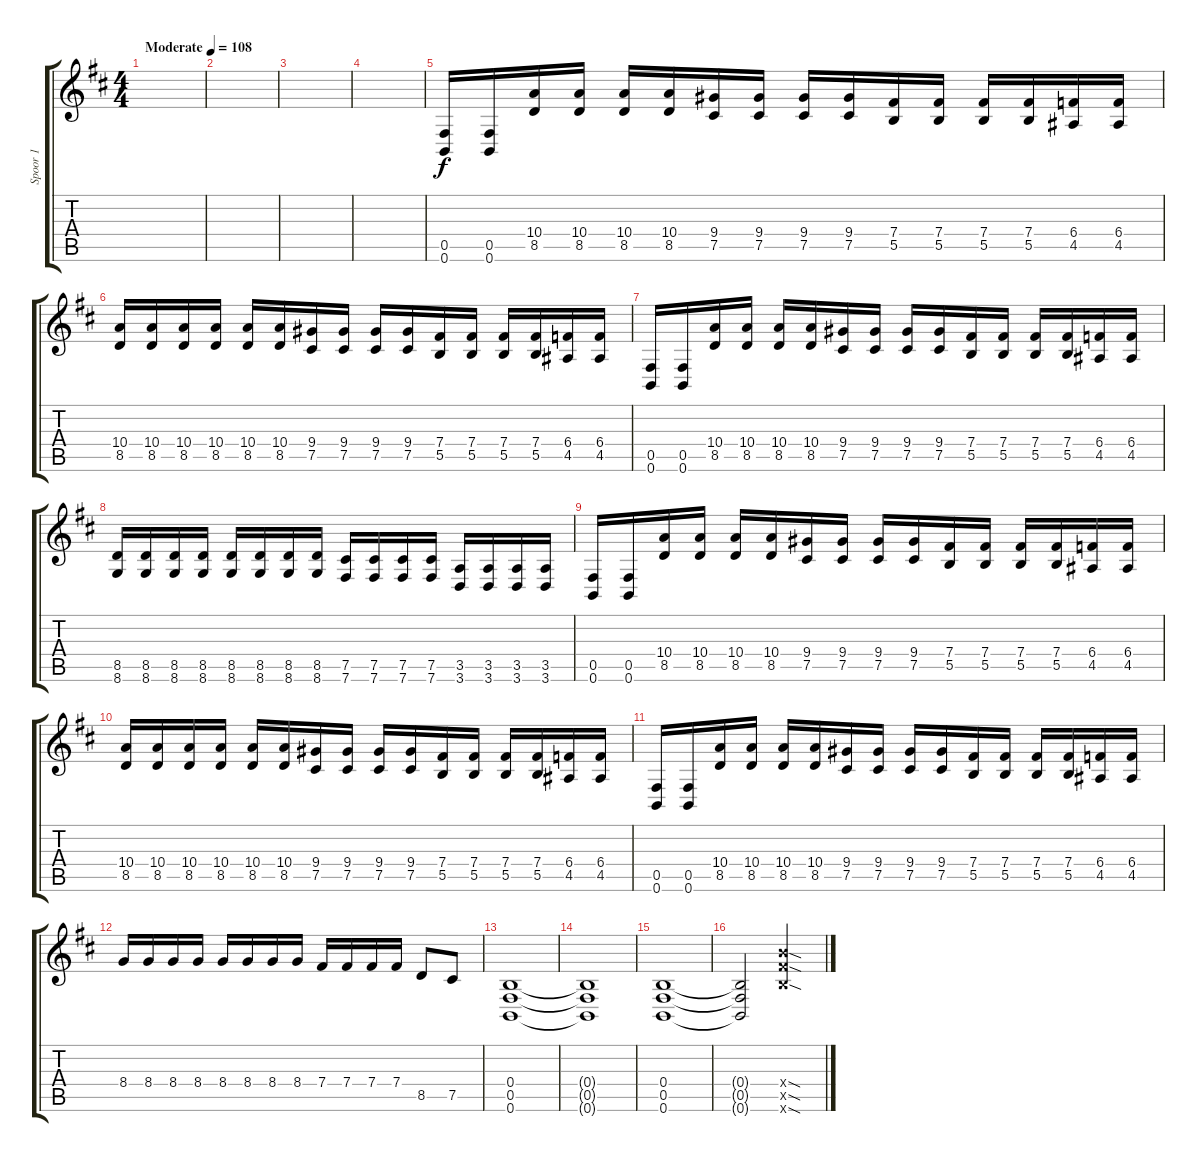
\track ("Spoor 1" "Spoor 1") {instrument distortionguitar}
\staff {score tabs}
\tuning (Db4 Ab3 E3 B2 Gb2 B1) {hide}
\ts (4 4)
\tempo (108 "Moderate")
\clef g2
\ks d
|
|
|
|
(0.5 0.6).16 (0.5 0.6).16 (10.4 8.5).16 (10.4 8.5).16 (10.4 8.5).16 (10.4 8.5).16 (9.4 7.5).16 (9.4 7.5).16 (9.4 7.5).16 (9.4 7.5).16 (7.4 5.5).16 (7.4 5.5).16 (7.4 5.5).16 (7.4 5.5).16 (6.4 4.5).16 (6.4 4.5).16 |
(10.4 8.5).16 (10.4 8.5).16 (10.4 8.5).16 (10.4 8.5).16 (10.4 8.5).16 (10.4 8.5).16 (9.4 7.5).16 (9.4 7.5).16 (9.4 7.5).16 (9.4 7.5).16 (7.4 5.5).16 (7.4 5.5).16 (7.4 5.5).16 (7.4 5.5).16 (6.4 4.5).16 (6.4 4.5).16 |
(0.5 0.6).16 (0.5 0.6).16 (10.4 8.5).16 (10.4 8.5).16 (10.4 8.5).16 (10.4 8.5).16 (9.4 7.5).16 (9.4 7.5).16 (9.4 7.5).16 (9.4 7.5).16 (7.4 5.5).16 (7.4 5.5).16 (7.4 5.5).16 (7.4 5.5).16 (6.4 4.5).16 (6.4 4.5).16 |
(8.5 8.6).16 (8.5 8.6).16 (8.5 8.6).16 (8.5 8.6).16 (8.5 8.6).16 (8.5 8.6).16 (8.5 8.6).16 (8.5 8.6).16 (7.5 7.6).16 (7.5 7.6).16 (7.5 7.6).16 (7.5 7.6).16 (3.5 3.6).16 (3.5 3.6).16 (3.5 3.6).16 (3.5 3.6).16 |
(0.5 0.6).16 (0.5 0.6).16 (10.4 8.5).16 (10.4 8.5).16 (10.4 8.5).16 (10.4 8.5).16 (9.4 7.5).16 (9.4 7.5).16 (9.4 7.5).16 (9.4 7.5).16 (7.4 5.5).16 (7.4 5.5).16 (7.4 5.5).16 (7.4 5.5).16 (6.4 4.5).16 (6.4 4.5).16 |
(10.4 8.5).16 (10.4 8.5).16 (10.4 8.5).16 (10.4 8.5).16 (10.4 8.5).16 (10.4 8.5).16 (9.4 7.5).16 (9.4 7.5).16 (9.4 7.5).16 (9.4 7.5).16 (7.4 5.5).16 (7.4 5.5).16 (7.4 5.5).16 (7.4 5.5).16 (6.4 4.5).16 (6.4 4.5).16 |
(0.5 0.6).16 (0.5 0.6).16 (10.4 8.5).16 (10.4 8.5).16 (10.4 8.5).16 (10.4 8.5).16 (9.4 7.5).16 (9.4 7.5).16 (9.4 7.5).16 (9.4 7.5).16 (7.4 5.5).16 (7.4 5.5).16 (7.4 5.5).16 (7.4 5.5).16 (6.4 4.5).16 (6.4 4.5).16 |
8.4.16 8.4.16 8.4.16 8.4.16 8.4.16 8.4.16 8.4.16 8.4.16 7.4.16 7.4.16 7.4.16 7.4.16 8.5.8 7.5.8 |
(0.4 0.5 0.6).1 |
(0.4{t} 0.5{t} 0.6{t}).1 |
(0.4 0.5 0.6).1 |
(0.4{t} 0.5{t} 0.6{t}).2 (12.4{sod x} 12.5{sod x} 12.6{sod x}).2
